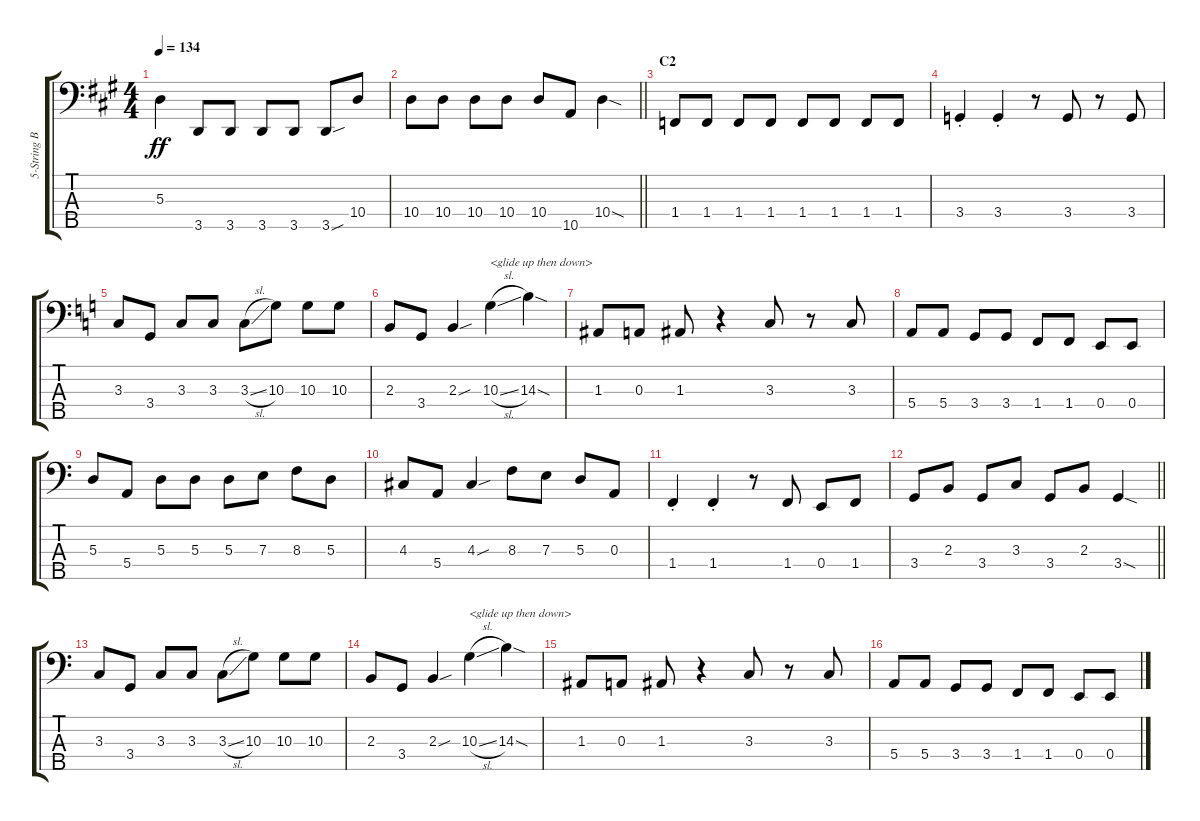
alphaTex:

\track ("5-String Bass" "5-String B") {instrument electricbasspick}
\staff {score tabs}
\tuning (G2 D2 A1 E1 B0) {hide}
\ts (4 4)
\tempo 134
\clef f4
\ks a
5.3.4{dy ff} 3.5.8 3.5.8 3.5.8 3.5.8 3.5{sou}.8 10.4.8 |
\barLineRight lightlight
10.4.8 10.4.8 10.4.8 10.4.8 10.4.8 10.5.8 10.4{sod}.4 |
\section ("" "C2")
1.4.8 1.4.8 1.4.8 1.4.8 1.4.8 1.4.8 1.4.8 1.4.8 |
3.4{st}.4 3.4{st}.4 r.8 3.4.8 r.8 3.4.8 |
\ks c
3.3.8 3.4.8 3.3.8 3.3.8 3.3{sl}.8 10.3.8 10.3.8 10.3.8 |
2.3.8 3.4.8 2.3{sou}.4 10.3{sl}.4{txt "<glide up then down>"} 14.3{sod}.4 |
1.3.8 0.3.8 1.3.8 r.4 3.3.8 r.8 3.3.8 |
5.4.8 5.4.8 3.4.8 3.4.8 1.4.8 1.4.8 0.4.8 0.4.8 |
5.3.8 5.4.8 5.3.8 5.3.8 5.3.8 7.3.8 8.3.8 5.3.8 |
4.3.8 5.4.8 4.3{sou}.4 8.3.8 7.3.8 5.3.8 0.3.8 |
1.4{st}.4 1.4{st}.4 r.8 1.4.8 0.4.8 1.4.8 |
\barLineRight lightlight
3.4.8 2.3.8 3.4.8 3.3.8 3.4.8 2.3.8 3.4{sod}.4 |
3.3.8 3.4.8 3.3.8 3.3.8 3.3{sl}.8 10.3.8 10.3.8 10.3.8 |
2.3.8 3.4.8 2.3{sou}.4 10.3{sl}.4{txt "<glide up then down>"} 14.3{sod}.4 |
1.3.8 0.3.8 1.3.8 r.4 3.3.8 r.8 3.3.8 |
5.4.8 5.4.8 3.4.8 3.4.8 1.4.8 1.4.8 0.4.8 0.4.8
